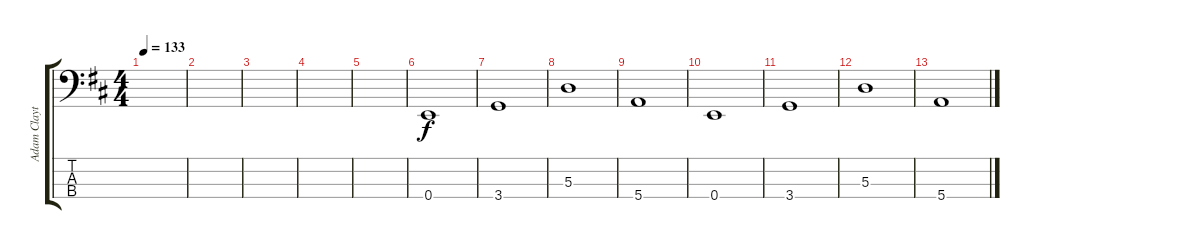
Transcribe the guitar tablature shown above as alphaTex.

\track ("Adam Clayton" "Adam Clayt") {instrument electricbasspick}
\staff {score tabs}
\tuning (G2 D2 A1 E1) {hide}
\ts (4 4)
\tempo 133
\clef f4
\ks d
|
|
|
|
|
0.4.1 |
3.4.1 |
5.3.1 |
5.4.1 |
0.4.1 |
3.4.1 |
5.3.1 |
5.4.1
